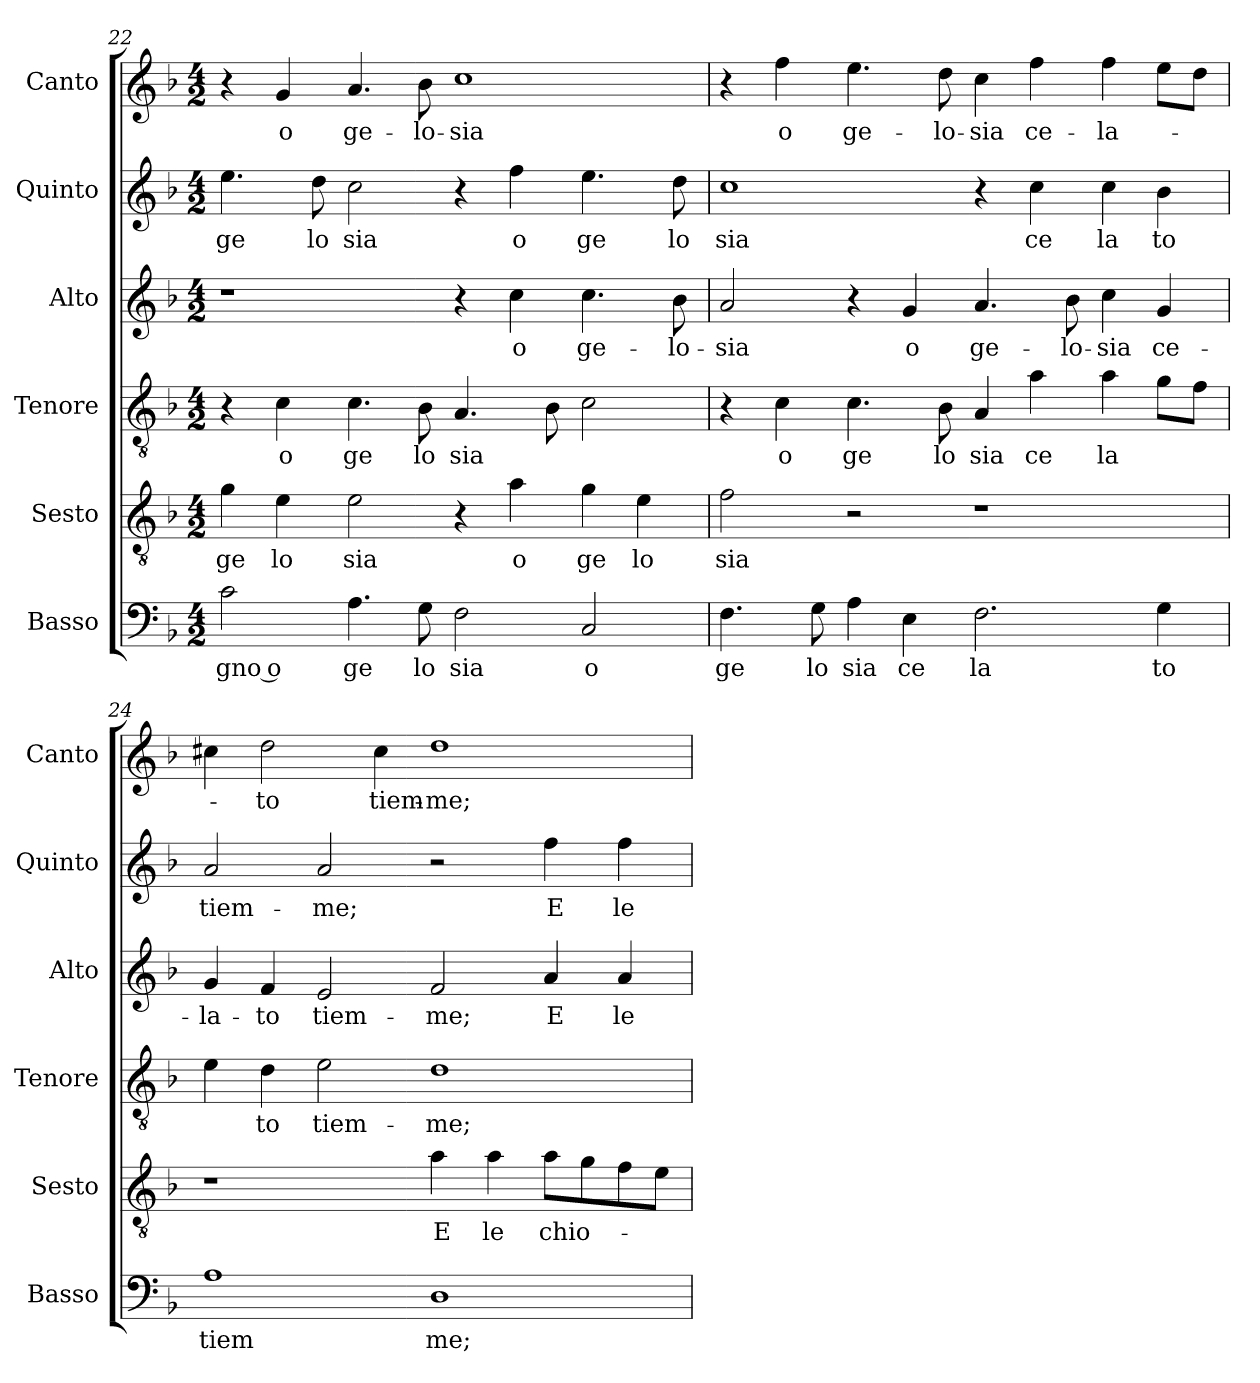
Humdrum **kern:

**kern	**text	**kern	**text	**kern	**text	**kern	**text	**kern	**text	**kern	**text
*part6	*part6	*part5	*part5	*part4	*part4	*part3	*part3	*part2	*part2	*part1	*part1
*staff6	*staff6	*staff5	*staff5	*staff4	*staff4	*staff3	*staff3	*staff2	*staff2	*staff1	*staff1
*I"Basso	*	*I"Sesto	*	*I"Tenore	*	*I"Alto	*	*I"Quinto	*	*I"Canto	*
*I'Basso	*	*I'Sesto	*	*I'Tenore	*	*I'Alto	*	*I'Quinto	*	*I'Canto	*
*clefF4	*	*clefGv2	*	*clefGv2	*	*clefG2	*	*clefG2	*	*clefG2	*
*k[b-]	*	*k[b-]	*	*k[b-]	*	*k[b-]	*	*k[b-]	*	*k[b-]	*
*F:	*	*F:	*	*F:	*	*F:	*	*F:	*	*F:	*
*M4/2	*	*M4/2	*	*M4/2	*	*M4/2	*	*M4/2	*	*M4/2	*
=22	=22	=22	=22	=22	=22	=22	=22	=22	=22	=22	=22
!	!LO:LY:b:rj	!	!LO:LY:b:cj	!	!	!	!	!	!LO:LY:b:cj	!	!
2c\	gno o	4g\	ge	4r	.	1r	.	4.ee\	ge	4r	.
!	!	!	!LO:LY:b:cj	!	!LO:LY:b:cj	!	!	!	!	!	!LO:LY:b:cj
.	.	4e\	lo	4c\	o	.	.	.	.	4g/	o
!	!	!	!	!	!	!	!	!	!LO:LY:b:cj	!	!
.	.	.	.	.	.	.	.	8dd\	lo	.	.
!	!LO:LY:b:cj	!	!LO:LY:b:cj	!	!LO:LY:b:cj	!	!	!	!LO:LY:b:cj	!	!LO:LY:b:cj
4.A\	ge	2e\	sia	4.c\	ge	.	.	2cc\	sia	4.a/	ge-
!	!LO:LY:b:cj	!	!	!	!LO:LY:b:cj	!	!	!	!	!	!LO:LY:b:cj
8G\	lo	.	.	8B-\	lo	.	.	.	.	8b-\	-lo-
!	!LO:LY:b:cj	!	!	!	!LO:LY:b	!	!	!	!	!	!LO:LY:b:cj
2F\	sia	4r	.	4.A/	sia	4r	.	4r	.	1cc	-sia
!	!	!	!LO:LY:b:cj	!	!	!	!LO:LY:b:cj	!	!LO:LY:b:cj	!	!
.	.	4a\	o	.	.	4cc\	o	4ff\	o	.	.
.	.	.	.	8B-\	.	.	.	.	.	.	.
!	!LO:LY:b:cj	!	!LO:LY:b:cj	!	!	!	!LO:LY:b:cj	!	!LO:LY:b:cj	!	!
2C/	o	4g\	ge	2c\	.	4.cc\	ge-	4.ee\	ge	.	.
!	!	!	!LO:LY:b:cj	!	!	!	!	!	!	!	!
.	.	4e\	lo	.	.	.	.	.	.	.	.
!	!	!	!	!	!	!	!LO:LY:b:cj	!	!LO:LY:b:cj	!	!
.	.	.	.	.	.	8b-\	-lo-	8dd\	lo	.	.
=23	=23	=23	=23	=23	=23	=23	=23	=23	=23	=23	=23
!	!LO:LY:b:cj	!	!LO:LY:b:cj	!	!	!	!LO:LY:b:cj	!	!LO:LY:b:cj	!	!
4.F\	ge	2f\	sia	4r	.	2a/	-sia	1cc	sia	4r	.
!	!	!	!	!	!LO:LY:b:cj	!	!	!	!	!	!LO:LY:b:cj
.	.	.	.	4c\	o	.	.	.	.	4ff\	o
!	!LO:LY:b:cj	!	!	!	!	!	!	!	!	!	!
8G\	lo	.	.	.	.	.	.	.	.	.	.
!	!LO:LY:b:cj	!	!	!	!LO:LY:b:cj	!	!	!	!	!	!LO:LY:b:cj
4A\	sia	2r	.	4.c\	ge	4r	.	.	.	4.ee\	ge-
!	!LO:LY:b:cj	!	!	!	!	!	!LO:LY:b:cj	!	!	!	!
4E\	ce	.	.	.	.	4g/	o	.	.	.	.
!	!	!	!	!	!LO:LY:b:cj	!	!	!	!	!	!LO:LY:b:cj
.	.	.	.	8B-\	lo	.	.	.	.	8dd\	-lo-
!	!LO:LY:b:cj	!	!	!	!LO:LY:b:cj	!	!LO:LY:b:cj	!	!	!	!LO:LY:b:cj
2.F\	la	1r	.	4A/	sia	4.a/	ge-	4r	.	4cc\	-sia
!	!	!	!	!	!LO:LY:b:cj	!	!	!	!LO:LY:b:cj	!	!LO:LY:b:cj
.	.	.	.	4a\	ce	.	.	4cc\	ce	4ff\	ce-
!	!	!	!	!	!	!	!LO:LY:b:cj	!	!	!	!
.	.	.	.	.	.	8b-\	-lo-	.	.	.	.
!	!	!	!	!	!LO:LY:b:cj	!	!LO:LY:b:cj	!	!LO:LY:b:cj	!	!LO:LY:b:cj
.	.	.	.	4a\	la	4cc\	-sia	4cc\	la	4ff\	-la-
!	!LO:LY:b:cj	!	!	!	!	!	!LO:LY:b:cj	!	!LO:LY:b:cj	!	!
4G\	to	.	.	8g\L	.	4g/	ce-	4b-\	to	8ee\L	.
.	.	.	.	8f\J	.	.	.	.	.	8dd\J	.
!!LO:PB:g=z
=24	=24	=24	=24	=24	=24	=24	=24	=24	=24	=24	=24
!	!LO:LY:b:cj	!	!	!	!	!	!LO:LY:b:cj	!	!LO:LY:b:cj	!	!
1A	tiem	1r	.	4e\	.	4g/	-la-	2a/	tiem-	4cc#X\	.
!	!	!	!	!	!LO:LY:b:cj	!	!LO:LY:b:cj	!	!	!	!LO:LY:b:cj
.	.	.	.	4d\	to	4f/	-to	.	.	2dd\	-to
!	!	!	!	!	!LO:LY:b:cj	!	!LO:LY:b:cj	!	!LO:LY:b:cj	!	!
.	.	.	.	2e\	tiem-	2e/	tiem-	2a/	-me;	.	.
!	!	!	!	!	!	!	!	!	!	!	!LO:LY:b:cj
.	.	.	.	.	.	.	.	.	.	4cc#\	tiem-
!	!LO:LY:b:cj	!	!LO:LY:b:cj	!	!LO:LY:b:cj	!	!LO:LY:b:cj	!	!	!	!LO:LY:b:cj
1D	me;	4a\	E	1d	-me;	2f/	-me;	2r	.	1dd	-me;
!	!	!	!LO:LY:b:cj	!	!	!	!	!	!	!	!
.	.	4a\	le	.	.	.	.	.	.	.	.
!	!	!	!LO:LY:b	!	!	!	!LO:LY:b:cj	!	!LO:LY:b:cj	!	!
.	.	8a\L	chio-	.	.	4a/	E	4ff\	E	.	.
.	.	8g\	.	.	.	.	.	.	.	.	.
!	!	!	!	!	!	!	!LO:LY:b:cj	!	!LO:LY:b:cj	!	!
.	.	8f\	.	.	.	4a/	le	4ff\	le	.	.
.	.	8e\J	.	.	.	.	.	.	.	.	.
=	=	=	=	=	=	=	=	=	=	=	=
*-	*-	*-	*-	*-	*-	*-	*-	*-	*-	*-	*-
